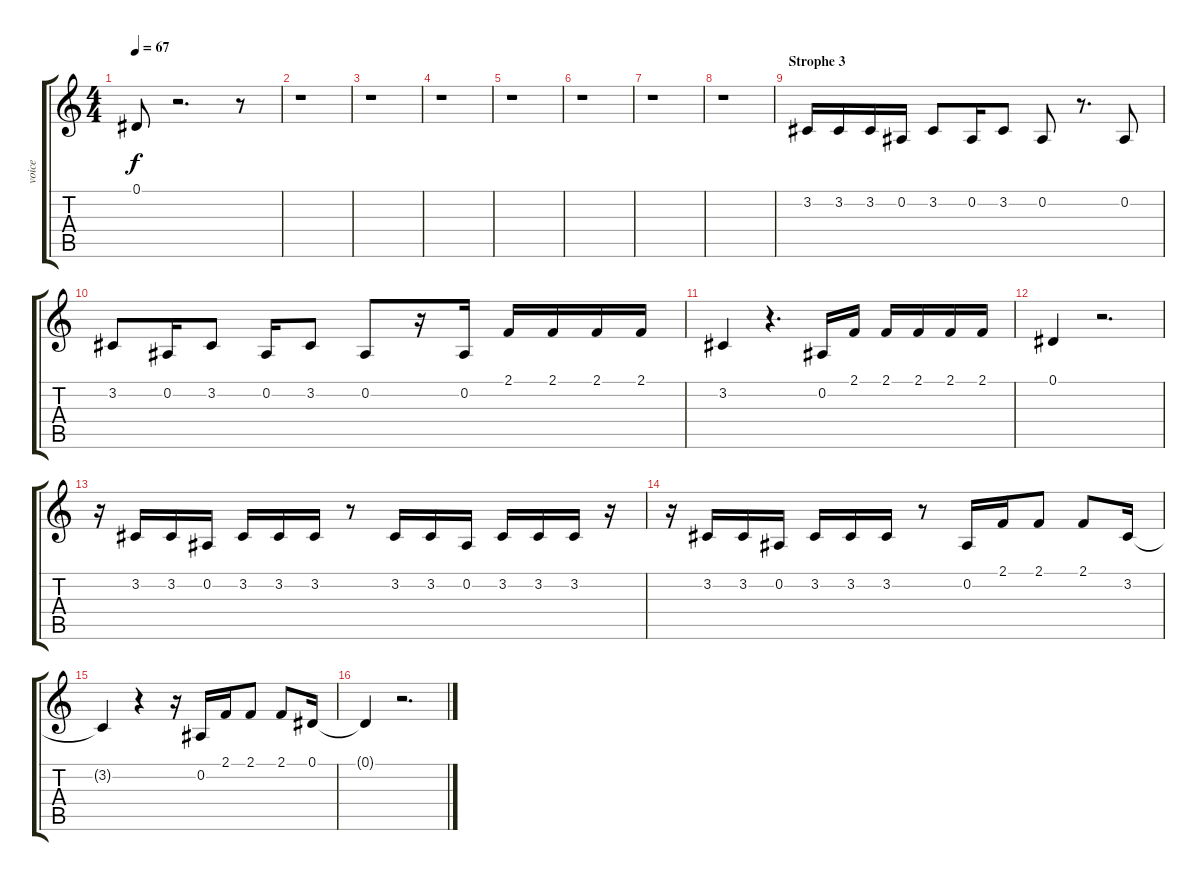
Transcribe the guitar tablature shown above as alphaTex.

\track ("voice" "voice") {instrument tenorsax}
\staff {score tabs}
\tuning (Eb4 Bb3 Gb3 Db3 Ab2 Db2) {hide}
\ts (4 4)
\tempo 67
\clef g2
\ks c
0.1{t}.8{dy f} r.2{d} r.8 |
r.1 |
r.1 |
r.1 |
r.1 |
r.1 |
r.1 |
r.1 |
\section ("" "Strophe 3")
3.2.16 3.2.16 3.2.16 0.2.16 3.2.8 0.2.16 3.2.8 0.2.8 r.8{d} 0.2.8 |
3.2.8 0.2.16 3.2.8 0.2.16 3.2.8 0.2.8 r.16 0.2.16 2.1.16 2.1.16 2.1.16 2.1.16 |
3.2.4 r.4{d} 0.2.16 2.1.16 2.1.16 2.1.16 2.1.16 2.1.16 |
0.1.4 r.2{d} |
r.16 3.2.16 3.2.16 0.2.16 3.2.16 3.2.16 3.2.16 r.8 3.2.16 3.2.16 0.2.16 3.2.16 3.2.16 3.2.16 r.16 |
r.16 3.2.16 3.2.16 0.2.16 3.2.16 3.2.16 3.2.16 r.8 0.2.16 2.1.16 2.1.8 2.1.8 3.2.16 |
3.2{t}.4 r.4 r.16 0.2.16 2.1.16 2.1.8 2.1.8 0.1.16 |
0.1{t}.4 r.2{d}
